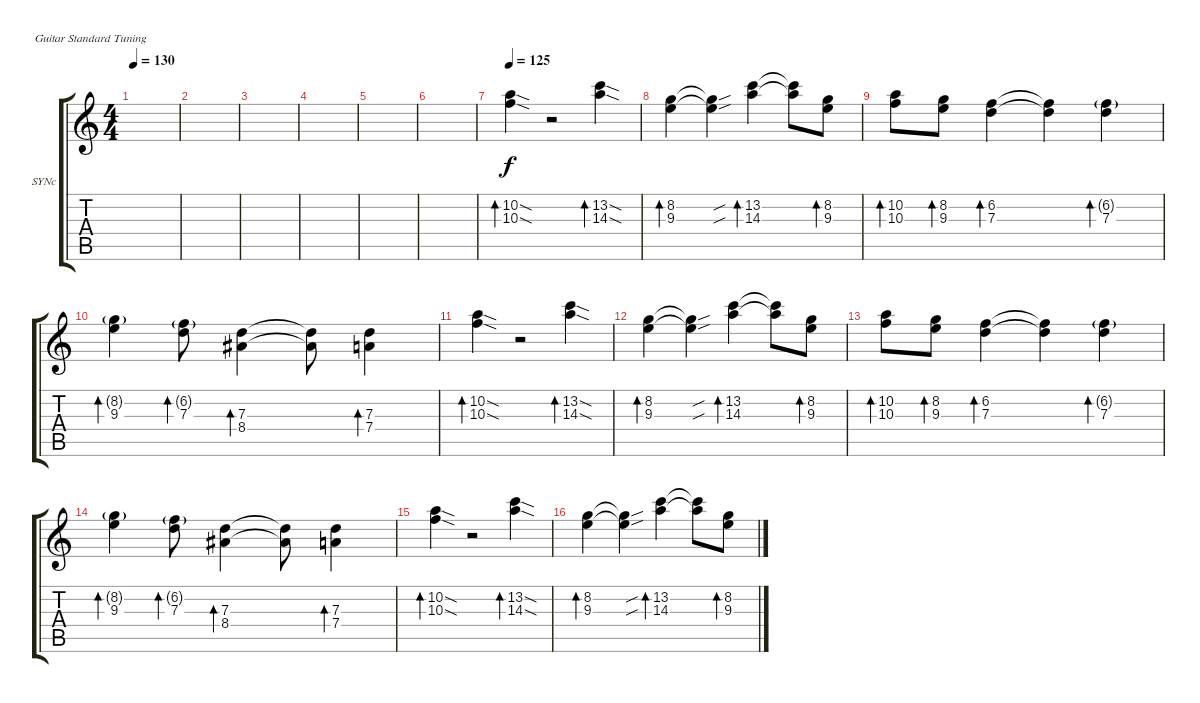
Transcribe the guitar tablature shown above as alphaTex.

\defaultSystemsLayout 4
\bracketExtendMode groupsimilarinstruments
\firstSystemTrackNameOrientation horizontal
\otherSystemsTrackNameOrientation horizontal
\track ("Synyster Gates (clean)" "SYNc") {instrument distortionguitar}
\staff {score tabs}
\tuning (E4 B3 G3 D3 A2 E2)
\ts (4 4)
\tempo 130
\clef g2
\ks c
|
|
|
|
|
|
\tempo 125
(10.3{sod} 10.2{sod}).4{bd 40} r.2 (14.3{sod} 13.2{sod}).4{bd 38} |
(8.2 9.3).4{bd 37} (8.2{sou t} 9.3{sou t}).4 (14.3 13.2).4{bd 36} (14.3{t} 13.2{t}).8 (9.3 8.2).8{bd 35} |
(10.2 10.3).8{bd 34} (9.3 8.2).8{bd 33} (7.3 6.2).4{bd 33} (7.3{t} 6.2{t}).4 (7.3 6.2{g}).4{bd 33} |
(9.3 8.2{g}).4{bd 33} (7.3 6.2{g}).8{bd 32} (8.4 7.3).4{bd 31} (8.4{t} 7.3{t}).8 (7.4 7.3).4{bd 30} |
(10.3{sod} 10.2{sod}).4{bd 40} r.2 (14.3{sod} 13.2{sod}).4{bd 38} |
(8.2 9.3).4{bd 37} (8.2{sou t} 9.3{sou t}).4 (14.3 13.2).4{bd 36} (14.3{t} 13.2{t}).8 (9.3 8.2).8{bd 35} |
(10.2 10.3).8{bd 34} (9.3 8.2).8{bd 33} (7.3 6.2).4{bd 33} (7.3{t} 6.2{t}).4 (7.3 6.2{g}).4{bd 33} |
(9.3 8.2{g}).4{bd 33} (7.3 6.2{g}).8{bd 32} (8.4 7.3).4{bd 31} (8.4{t} 7.3{t}).8 (7.4 7.3).4{bd 30} |
(10.3{sod} 10.2{sod}).4{bd 40} r.2 (14.3{sod} 13.2{sod}).4{bd 38} |
(8.2 9.3).4{bd 37} (8.2{sou t} 9.3{sou t}).4 (14.3 13.2).4{bd 36} (14.3{t} 13.2{t}).8 (9.3 8.2).8{bd 35}
